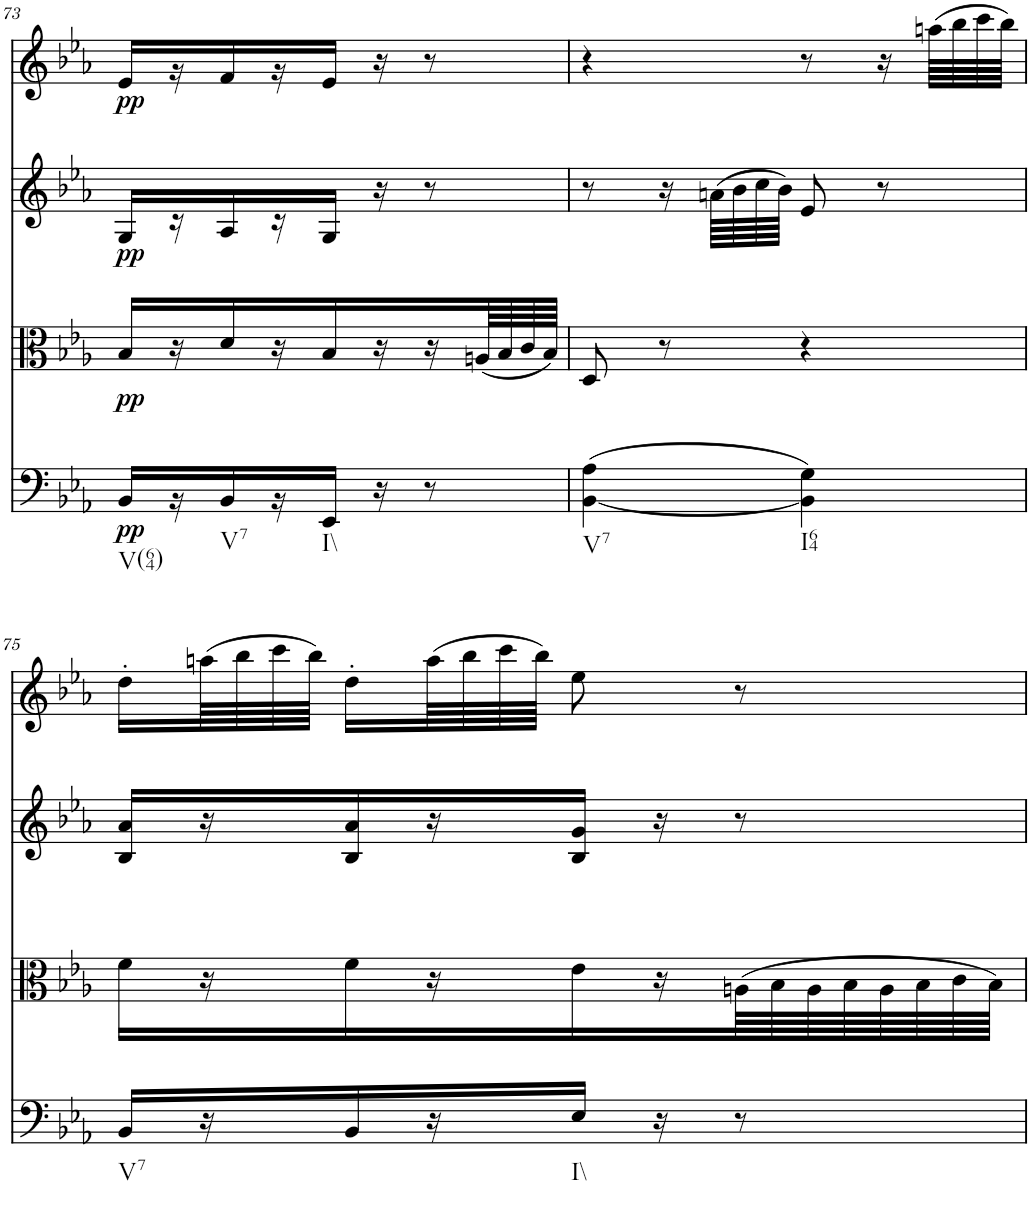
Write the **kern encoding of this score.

**kern	**dynam	**kern	**dynam	**kern	**dynam	**kern	**dynam
*part4	*part4	*part3	*part3	*part2	*part2	*part1	*part1
*staff4	*staff4	*staff3	*staff3	*staff2	*staff2	*staff1	*staff1
*I"Violoncello	*	*I"Viola	*	*I"Violin II	*	*I"Violin I	*
*I'Vc	*	*I'Vla	*	*I'Vln	*	*I'Vln	*
!!LO:PB:g=z
*clefC4	*	*clefC3	*	*clefG2	*	*clefG2	*
*k[b-e-a-]	*	*k[b-e-a-]	*	*k[b-e-a-]	*	*k[b-e-a-]	*
*E-:	*	*E-:	*	*E-:	*	*E-:	*
*M2/4	*	*M2/4	*	*M2/4	*	*M2/4	*
=73	=73	=73	=73	=73	=73	=73	=73
!LO:TX:b:t=V(64)	!	!	!	!	!	!	!
!	!LO:DY:b	!	!LO:DY:b	!	!LO:DY:b	!	!LO:DY:b
16BB-/LL	pp	16B-/LL	pp	16G/LL	pp	16e-/LL	pp
16r	.	16r	.	16r	.	16r	.
!LO:TX:b:t=V7	!	!	!	!	!	!	!
16BB-/	.	16d/	.	16A-/	.	16f/	.
16r	.	16r	.	16r	.	16r	.
!LO:TX:b:t=I\\	!	!	!	!	!	!	!
16EE-/JJ	.	16B-/	.	16G/JJ	.	16e-/JJ	.
16r	.	16r	.	16r	.	16r	.
8r	.	16r	.	8r	.	8r	.
.	.	(64An/LL	.	.	.	.	.
.	.	64B-/	.	.	.	.	.
.	.	64c/	.	.	.	.	.
.	.	64B-/JJJJ)	.	.	.	.	.
=74	=74	=74	=74	=74	=74	=74	=74
!LO:TX:b:t=V7	!	!	!	!	!	!	!
(>[4BB-\ 4A-\	.	8D/	.	8r	.	4r	.
.	.	8r	.	16r	.	.	.
.	.	.	.	(64an\LLLL	.	.	.
.	.	.	.	64b-\	.	.	.
.	.	.	.	64cc\	.	.	.
.	.	.	.	64b-\JJJJ)	.	.	.
!LO:TX:b:t=I64	!	!	!	!	!	!	!
4BB-\] 4G\)	.	4r	.	8e-/	.	8r	.
.	.	.	.	8r	.	16r	.
.	.	.	.	.	.	(64aan\LLLL	.
.	.	.	.	.	.	64bb-\	.
.	.	.	.	.	.	64ccc\	.
.	.	.	.	.	.	64bb-\JJJJ)	.
!!LO:LB:g=z
=75	=75	=75	=75	=75	=75	=75	=75
!LO:TX:b:t=V7	!	!	!	!	!	!	!
16BB-/LL	.	16f\LL	.	16B-/ 16a-/LL	.	16dd'\LL	.
16r	.	16r	.	16r	.	(64aan\LL	.
.	.	.	.	.	.	64bb-\	.
.	.	.	.	.	.	64ccc\	.
.	.	.	.	.	.	64bb-\JJJJ)	.
16BB-/	.	16f\	.	16B-/ 16a-/	.	16dd'\LL	.
16r	.	16r	.	16r	.	(64aa\LL	.
.	.	.	.	.	.	64bb-\	.
.	.	.	.	.	.	64ccc\	.
.	.	.	.	.	.	64bb-\JJJJ)	.
!LO:TX:b:t=I\\	!	!	!	!	!	!	!
16E-/JJ	.	16e-\	.	16B-/ 16g/JJ	.	8ee-\	.
16r	.	16r	.	16r	.	.	.
8r	.	(64An\LL	.	8r	.	8r	.
.	.	64B-\	.	.	.	.	.
.	.	64A\	.	.	.	.	.
.	.	64B-\	.	.	.	.	.
.	.	64A\	.	.	.	.	.
.	.	64B-\	.	.	.	.	.
.	.	64c\	.	.	.	.	.
.	.	64B-\JJJJ)	.	.	.	.	.
=	=	=	=	=	=	=	=
*-	*-	*-	*-	*-	*-	*-	*-
